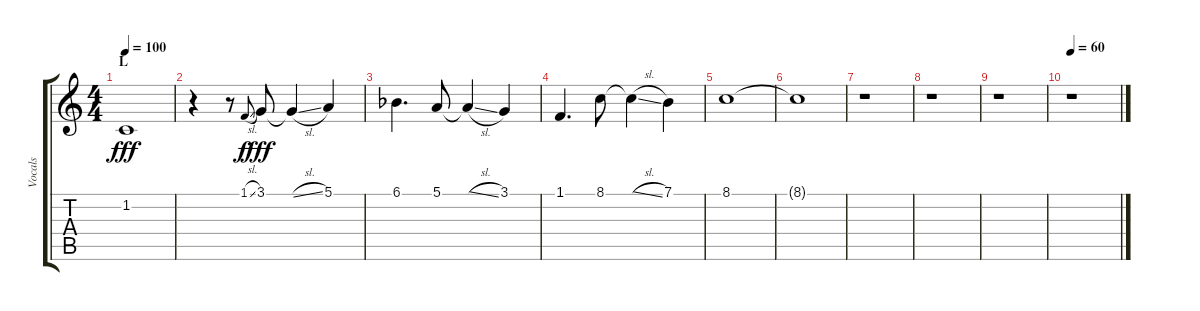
\track ("Vocals" "Vocals") {instrument voiceoohs}
\staff {score tabs}
\tuning (E4 B3 G3 D3 A2 E2) {hide}
\ts (4 4)
\section ("" "L")
\tempo 100
\clef g2
\ks c
1.2{t}.1{dy fff} |
r.4 r.8 1.1{sl}.8{gr onbeat dy f} 3.1.8{dy fff} 3.1{sl t}.4 5.1.4 |
6.1{acc b}.4{d} 5.1.8 5.1{sl t}.4 3.1.4 |
1.1.4{d} 8.1.8 8.1{sl t}.4 7.1.4 |
8.1.1 |
8.1{t}.1 |
r.1 |
r.1 |
r.1 |
\tempo 60
r.1
